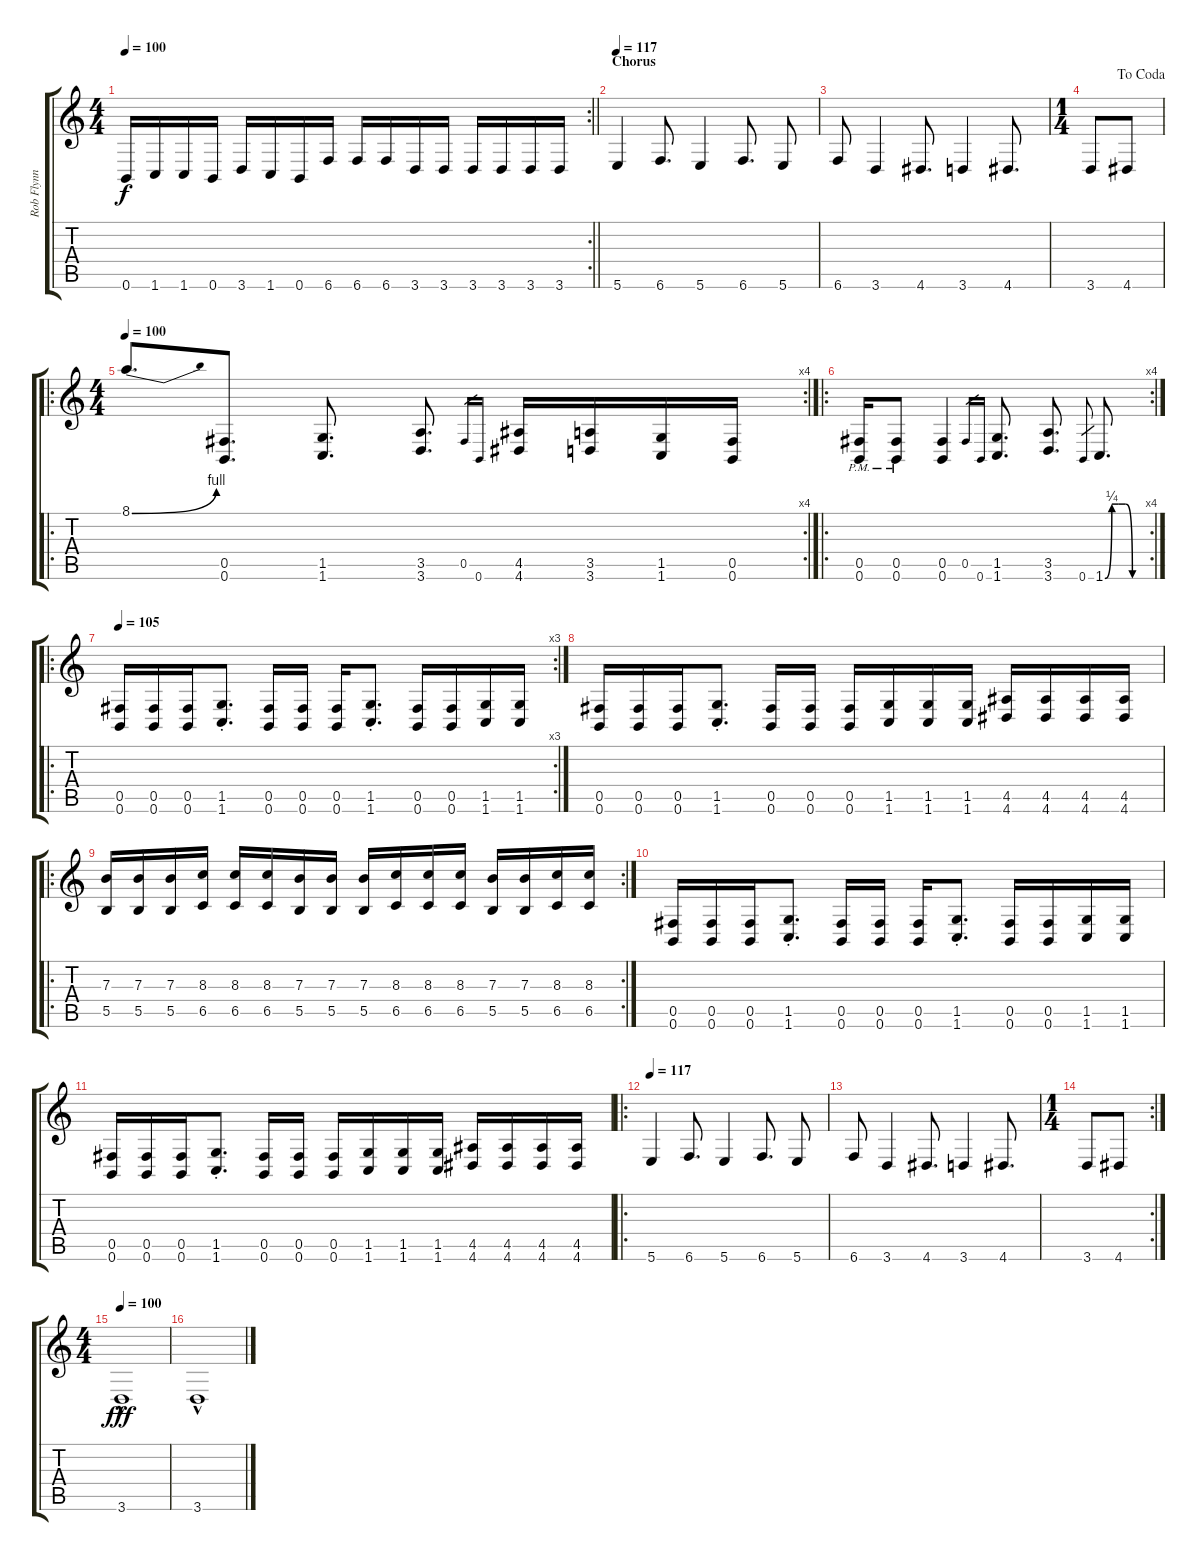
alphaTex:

\track ("Rob Flynn" "Rob Flynn") {instrument distortionguitar}
\staff {score tabs}
\tuning (Db4 Ab3 E3 B2 Gb2 B1) {hide}
\rc 2
\ts (4 4)
\tempo 100
\clef g2
\barLineRight lightlight
\ks c
0.6.16{dy f} 1.6.16 1.6.16 0.6.16 3.6.16 1.6.16 0.6.16 6.6.16 6.6.16 6.6.16 3.6.16 3.6.16 3.6.16 3.6.16 3.6.16 3.6.16 |
\section ("" "Chorus")
\tempo 117
5.6.4 6.6.8{d} 5.6.4 6.6.8{d} 5.6.8 |
6.6.8 3.6.4 4.6.8{d} 3.6.4 4.6.8{d} |
\ts (1 4)
\jump dacoda
3.6.8 4.6.8 |
\ro
\rc 4
\ts (4 4)
\tempo 100
8.1{be (bend 0 0 60 4)}.8{d volume 16} (0.5 0.6).8{d} (1.5 1.6).8{d} (3.5 3.6).8{d} 0.5.16{gr} 0.6.16{gr} (4.5 4.6).16 (3.5 3.6).16 (1.5 1.6).16 (0.5 0.6).16 |
\ro
\rc 4
(0.5 0.6{pm}).16 (0.5 0.6{pm}).8 (0.5 0.6).4 0.5.16{gr} 0.6.16{gr} (1.5 1.6).8{d} (3.5 3.6).8{d} 0.6.8{gr} 1.6{be (custom 0 0 10 1 20 1 30 1 40 0 60 0)}.8{d} |
\ro
\rc 3
\tempo 105
(0.5 0.6).16 (0.5 0.6).16 (0.5 0.6).16 (1.5{st} 1.6{st}).8{d} (0.5 0.6).16 (0.5 0.6).16 (0.5 0.6).16 (1.5{st} 1.6{st}).8{d} (0.5 0.6).16 (0.5 0.6).16 (1.5 1.6).16 (1.5 1.6).16 |
(0.5 0.6).16 (0.5 0.6).16 (0.5 0.6).16 (1.5{st} 1.6{st}).8{d} (0.5 0.6).16 (0.5 0.6).16 (0.5 0.6).16 (1.5 1.6).16 (1.5 1.6).16 (1.5 1.6).16 (4.5 4.6).16 (4.5 4.6).16 (4.5 4.6).16 (4.5 4.6).16 |
\ro
\rc 2
(7.3 5.5).16 (7.3 5.5).16 (7.3 5.5).16 (8.3 6.5).16 (8.3 6.5).16 (8.3 6.5).16 (7.3 5.5).16 (7.3 5.5).16 (7.3 5.5).16 (8.3 6.5).16 (8.3 6.5).16 (8.3 6.5).16 (7.3 5.5).16 (7.3 5.5).16 (8.3 6.5).16 (8.3 6.5).16 |
(0.5 0.6).16 (0.5 0.6).16 (0.5 0.6).16 (1.5{st} 1.6{st}).8{d} (0.5 0.6).16 (0.5 0.6).16 (0.5 0.6).16 (1.5{st} 1.6{st}).8{d} (0.5 0.6).16 (0.5 0.6).16 (1.5 1.6).16 (1.5 1.6).16 |
(0.5 0.6).16 (0.5 0.6).16 (0.5 0.6).16 (1.5{st} 1.6{st}).8{d} (0.5 0.6).16 (0.5 0.6).16 (0.5 0.6).16 (1.5 1.6).16 (1.5 1.6).16 (1.5 1.6).16 (4.5 4.6).16 (4.5 4.6).16 (4.5 4.6).16 (4.5 4.6).16 |
\ro
\tempo 117
5.6.4 6.6.8{d} 5.6.4 6.6.8{d} 5.6.8 |
6.6.8 3.6.4 4.6.8{d} 3.6.4 4.6.8{d} |
\rc 2
\ts (1 4)
3.6.8 4.6.8 |
\ts (4 4)
\tempo 100
3.6{hac}.1{dy fff} |
3.6{hac}.1
